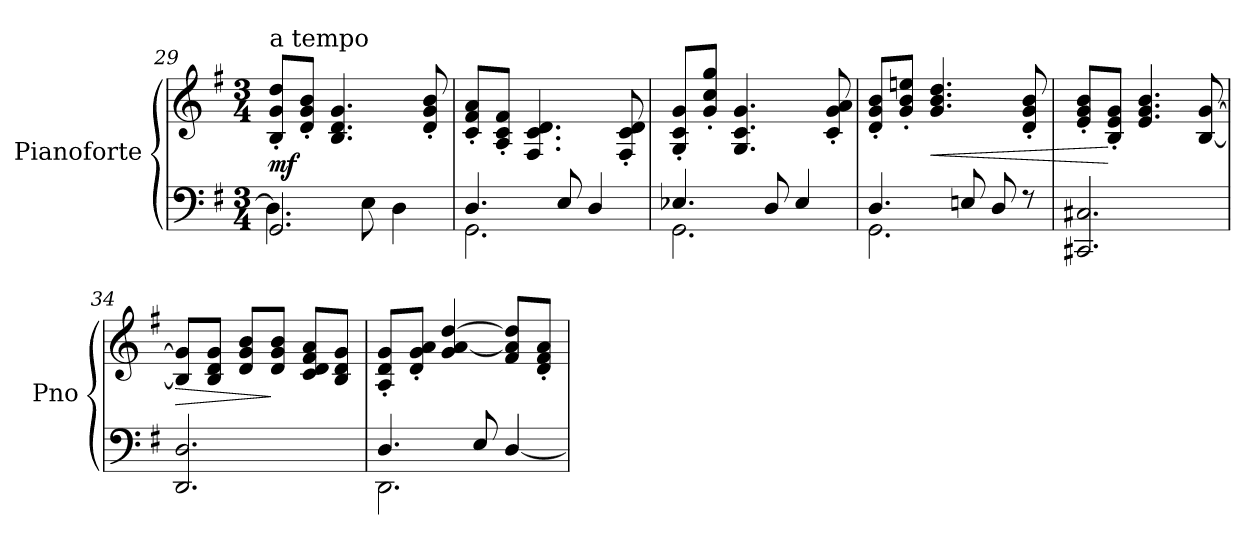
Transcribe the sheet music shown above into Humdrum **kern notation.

**kern	**kern	**dynam
*part1	*part1	*part1
*staff2	*staff1	*staff1/2
*I"Pianoforte	*	*
*I'Pno	*	*
*clefF4	*clefG2	*
*k[f#]	*k[f#]	*
*M3/4	*M3/4	*
=29	=29	=29
*^	*	*
!	!	!LO:TX:a:t=a tempo	!
!	!	!	!LO:DY:b
2.GG/	4.D\]	8B/' 8g/' 8dd/'L	mf
.	.	8d/' 8g/' 8b/'J	.
.	.	4.B/ 4.d/ 4.g/	.
.	8E\	.	.
.	4D\	.	.
.	.	8d/' 8g/' 8b/'	.
!!LO:LB:g=z
=30	=30	=30	=30
4.D/	2.GG\	8c/' 8f#/' 8a/'L	.
.	.	8A/' 8c/' 8f#/'J	.
.	.	4.F#/ 4.c/ 4.d/	.
8E/	.	.	.
4D/	.	.	.
.	.	8F#/' 8c/' 8d/'	.
=31	=31	=31	=31
4.E-X/	2.GG\	8G/' 8c/' 8g/'L	.
.	.	8g/' 8cc/' 8gg/'J	.
.	.	4.G/ 4.c/ 4.g/	.
8D/	.	.	.
4E-/	.	.	.
.	.	8c/' 8g/' 8a/'	.
=32	=32	=32	=32
4.D/	2.GG\	8d/' 8g/' 8b/'L	.
.	.	8g/' 8b/' 8een/'J	.
!	!	!	!LO:HP:b
.	.	4.g/ 4.b/ 4.dd/	<
8En/	.	.	.
8D/	.	.	.
8r	.	8d/' 8g/' 8b/'	.
*v	*v	*	*
=33	=33	=33
2.CC#X/ 2.C#X/	8e/' 8g/' 8b/'L	.
.	8B/' 8e/' 8g/'J	[
.	4.e/ 4.g/ 4.b/	.
.	[8B/ [8g/	.
=34	=34	=34
!	!	!LO:HP:b
2.DD/ 2.D/	8B/] 8g/]L	>
.	8B/ 8d/ 8g/J	.
.	8d/ 8g/ 8b/L	.
.	8d/ 8g/ 8b/J	]
.	8c/ 8d/ 8f#/ 8a/L	.
.	8B/ 8d/ 8g/J	.
!!LO:LB:g=z
=35	=35	=35
*^	*	*
2.DD\	4.D/	8A/' 8d/' 8g/'L	.
.	.	8d/' 8g/' 8a/'J	.
.	.	4g/ [4a/ [4dd/	.
.	8E/	.	.
.	[4D/	8f#/ 8a/] 8dd/]L	.
.	.	8d/' 8f#/' 8a/'J	.
*v	*v	*	*
=	=	=
*-	*-	*-
